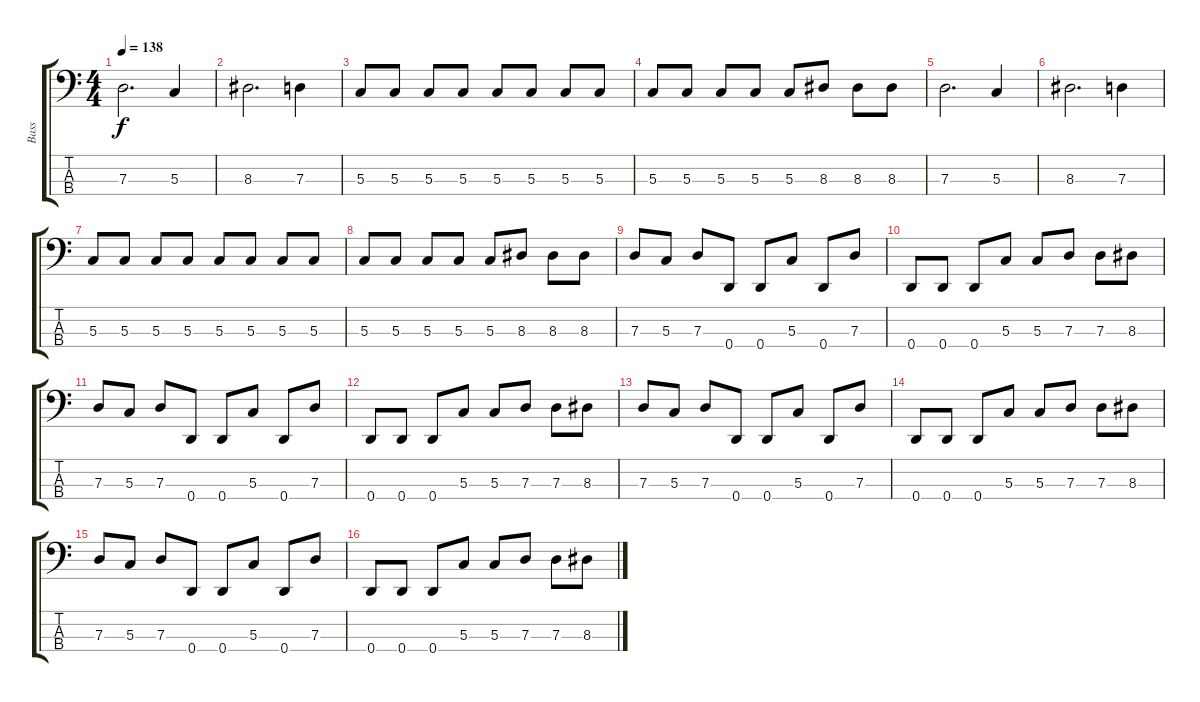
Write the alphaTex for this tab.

\track ("Bass" "Bass") {instrument electricbassfinger}
\staff {score tabs}
\tuning (F2 C2 G1 D1) {hide}
\ts (4 4)
\tempo 138
\clef f4
\ks c
7.3.2{d dy f} 5.3.4 |
8.3.2{d} 7.3.4 |
5.3.8 5.3.8 5.3.8 5.3.8 5.3.8 5.3.8 5.3.8 5.3.8 |
5.3.8 5.3.8 5.3.8 5.3.8 5.3.8 8.3.8 8.3.8 8.3.8 |
7.3.2{d} 5.3.4 |
8.3.2{d} 7.3.4 |
5.3.8 5.3.8 5.3.8 5.3.8 5.3.8 5.3.8 5.3.8 5.3.8 |
5.3.8 5.3.8 5.3.8 5.3.8 5.3.8 8.3.8 8.3.8 8.3.8 |
7.3.8 5.3.8 7.3.8 0.4.8 0.4.8 5.3.8 0.4.8 7.3.8 |
0.4.8 0.4.8 0.4.8 5.3.8 5.3.8 7.3.8 7.3.8 8.3.8 |
7.3.8 5.3.8 7.3.8 0.4.8 0.4.8 5.3.8 0.4.8 7.3.8 |
0.4.8 0.4.8 0.4.8 5.3.8 5.3.8 7.3.8 7.3.8 8.3.8 |
7.3.8 5.3.8 7.3.8 0.4.8 0.4.8 5.3.8 0.4.8 7.3.8 |
0.4.8 0.4.8 0.4.8 5.3.8 5.3.8 7.3.8 7.3.8 8.3.8 |
7.3.8 5.3.8 7.3.8 0.4.8 0.4.8 5.3.8 0.4.8 7.3.8 |
0.4.8 0.4.8 0.4.8 5.3.8 5.3.8 7.3.8 7.3.8 8.3.8
